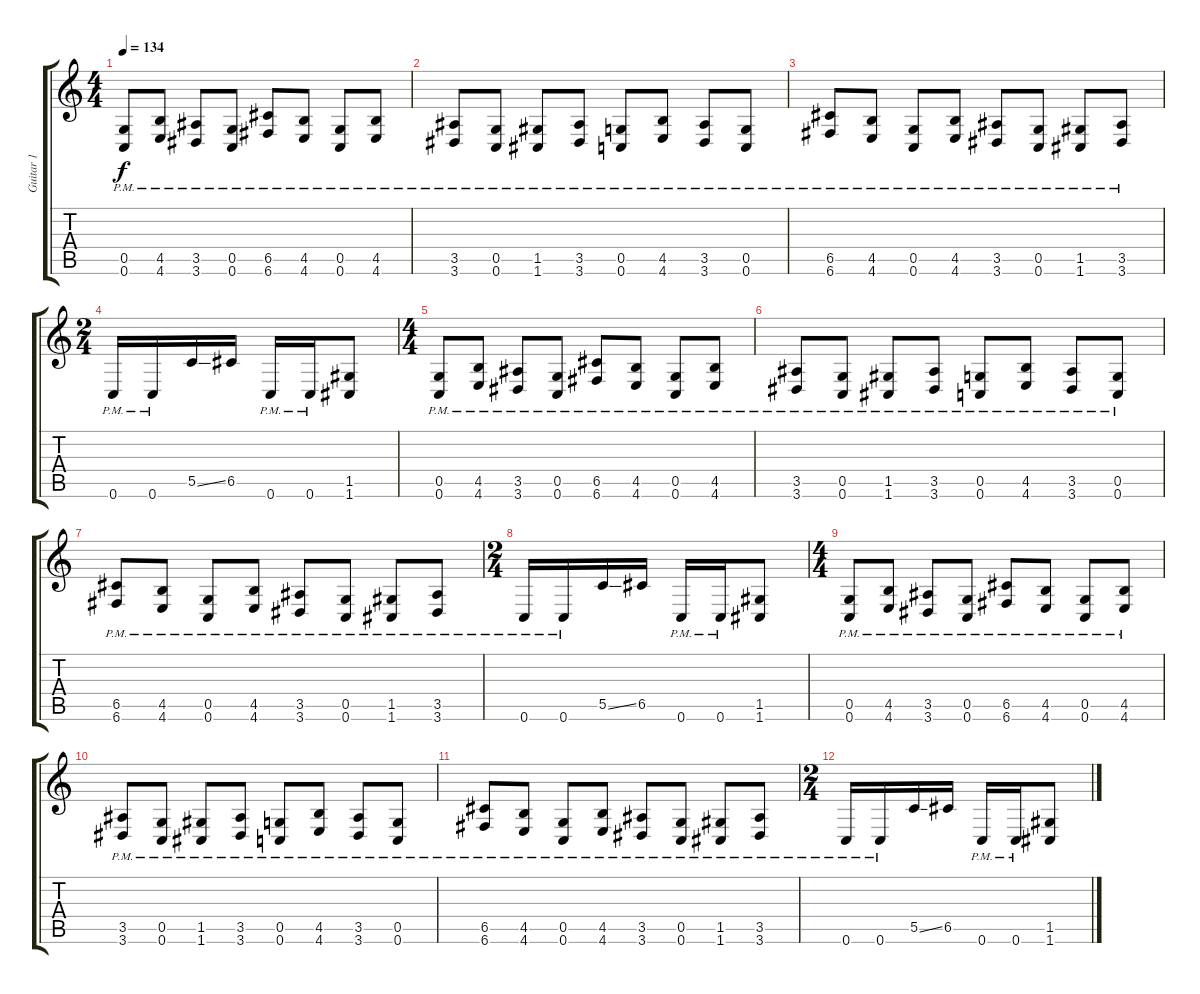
\track ("Guitar 1" "Guitar 1") {instrument distortionguitar}
\staff {score tabs}
\tuning (D4 A3 F3 C3 G2 C2) {hide}
\ts (4 4)
\tempo 134
\clef g2
\ks c
(0.5{pm} 0.6{pm}).8{dy f} (4.5{pm} 4.6{pm}).8 (3.5{pm} 3.6{pm}).8 (0.5{pm} 0.6{pm}).8 (6.5{pm} 6.6{pm}).8 (4.5{pm} 4.6{pm}).8 (0.5{pm} 0.6{pm}).8 (4.5{pm} 4.6{pm}).8 |
(3.5{pm} 3.6{pm}).8 (0.5{pm} 0.6{pm}).8 (1.5{pm} 1.6{pm}).8 (3.5{pm} 3.6{pm}).8 (0.5{pm} 0.6{pm}).8 (4.5{pm} 4.6{pm}).8 (3.5{pm} 3.6{pm}).8 (0.5{pm} 0.6{pm}).8 |
(6.5{pm} 6.6{pm}).8 (4.5{pm} 4.6{pm}).8 (0.5{pm} 0.6{pm}).8 (4.5{pm} 4.6{pm}).8 (3.5{pm} 3.6{pm}).8 (0.5{pm} 0.6{pm}).8 (1.5{pm} 1.6{pm}).8 (3.5{pm} 3.6{pm}).8 |
\ts (2 4)
0.6{pm}.16 0.6{pm}.16 5.5{ss}.16 6.5.16 0.6{pm}.16 0.6{pm}.16 (1.5 1.6).8 |
\ts (4 4)
(0.5{pm} 0.6{pm}).8 (4.5{pm} 4.6{pm}).8 (3.5{pm} 3.6{pm}).8 (0.5{pm} 0.6{pm}).8 (6.5{pm} 6.6{pm}).8 (4.5{pm} 4.6{pm}).8 (0.5{pm} 0.6{pm}).8 (4.5{pm} 4.6{pm}).8 |
(3.5{pm} 3.6{pm}).8 (0.5{pm} 0.6{pm}).8 (1.5{pm} 1.6{pm}).8 (3.5{pm} 3.6{pm}).8 (0.5{pm} 0.6{pm}).8 (4.5{pm} 4.6{pm}).8 (3.5{pm} 3.6{pm}).8 (0.5{pm} 0.6{pm}).8 |
(6.5{pm} 6.6{pm}).8 (4.5{pm} 4.6{pm}).8 (0.5{pm} 0.6{pm}).8 (4.5{pm} 4.6{pm}).8 (3.5{pm} 3.6{pm}).8 (0.5{pm} 0.6{pm}).8 (1.5{pm} 1.6{pm}).8 (3.5{pm} 3.6{pm}).8 |
\ts (2 4)
0.6{pm}.16 0.6{pm}.16 5.5{ss}.16 6.5.16 0.6{pm}.16 0.6{pm}.16 (1.5 1.6).8 |
\ts (4 4)
(0.5{pm} 0.6{pm}).8 (4.5{pm} 4.6{pm}).8 (3.5{pm} 3.6{pm}).8 (0.5{pm} 0.6{pm}).8 (6.5{pm} 6.6{pm}).8 (4.5{pm} 4.6{pm}).8 (0.5{pm} 0.6{pm}).8 (4.5{pm} 4.6{pm}).8 |
(3.5{pm} 3.6{pm}).8 (0.5{pm} 0.6{pm}).8 (1.5{pm} 1.6{pm}).8 (3.5{pm} 3.6{pm}).8 (0.5{pm} 0.6{pm}).8 (4.5{pm} 4.6{pm}).8 (3.5{pm} 3.6{pm}).8 (0.5{pm} 0.6{pm}).8 |
(6.5{pm} 6.6{pm}).8 (4.5{pm} 4.6{pm}).8 (0.5{pm} 0.6{pm}).8 (4.5{pm} 4.6{pm}).8 (3.5{pm} 3.6{pm}).8 (0.5{pm} 0.6{pm}).8 (1.5{pm} 1.6{pm}).8 (3.5{pm} 3.6{pm}).8 |
\ts (2 4)
0.6{pm}.16 0.6{pm}.16 5.5{ss}.16 6.5.16 0.6{pm}.16 0.6{pm}.16 (1.5 1.6).8
